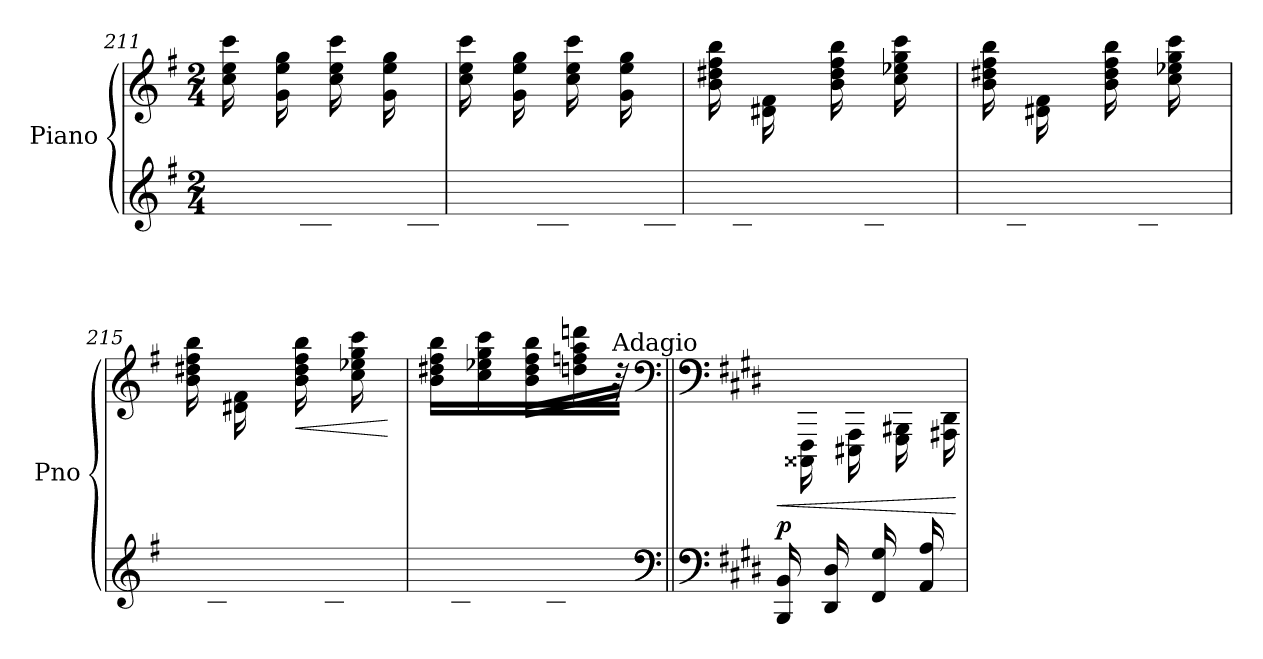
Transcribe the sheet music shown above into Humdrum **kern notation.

**kern	**kern	**dynam
*part1	*part1	*part1
*staff2	*staff1	*staff1/2
*I"Piano	*	*
*I'Pno	*	*
*clefG2	*clefG2	*
*k[f#]	*k[f#]	*
*G:	*G:	*
*M2/4	*M2/4	*
=211	=211	=211
*^	*	*
16ryy	2ryy	16cc\ 16ee\ 16ccc\LL	.
16e/ 16a#X/ 16b/	.	16ryy	.
16ryy	.	16g\ 16ee\ 16gg\	.
16B/ 16c/ 16e/ 16an/JJ	.	16ryy	.
16ryy	.	16cc\ 16ee\ 16ccc\LL	.
16e/ 16a#X/ 16b/	.	16ryy	.
16ryy	.	16g\ 16ee\ 16gg\	.
16B/ 16c/ 16e/ 16an/JJ	.	16ryy	.
=212	=212	=212	=212
16ryy	2ryy	16cc\ 16ee\ 16ccc\LL	.
16e/ 16a#X/ 16b/	.	16ryy	.
16ryy	.	16g\ 16ee\ 16gg\	.
16B/ 16c/ 16e/ 16an/JJ	.	16ryy	.
16ryy	.	16cc\ 16ee\ 16ccc\LL	.
16e/ 16a#X/ 16b/	.	16ryy	.
16ryy	.	16g\ 16ee\ 16gg\	.
16B/ 16c/ 16e/ 16an/JJ	.	16ryy	.
=213	=213	=213	=213
16ryy	2ryy	16b\ 16dd#X\ 16ff#\ 16bb\LL	.
16B/ 16d#X/ 16f#/ 16b/	.	16ryy	.
16ryy	.	16d#\ 16f#\	.
*clefF4	*	*	*
16BB/ 16B/JJ	.	16ryy	.
16ryy	.	16b\ 16dd#\ 16ff#\ 16bb\LL	.
*clefG2	*	*	*
16B/ 16d#/ 16f#/ 16b/	.	16ryy	.
16ryy	.	16cc\ 16ee-X\ 16gg\ 16ccc\	.
16d-X/ 16e-X/ 16g/ 16cc/JJ	.	16ryy	.
!!LO:LB:g=z
=214	=214	=214	=214
16ryy	2ryy	16b\ 16dd#X\ 16ff#\ 16bb\LL	.
16B/ 16d#X/ 16f#/ 16b/	.	16ryy	.
16ryy	.	16d#\ 16f#\	.
*clefF4	*	*	*
16BB/ 16B/JJ	.	16ryy	.
16ryy	.	16b\ 16dd#\ 16ff#\ 16bb\LL	.
*clefG2	*	*	*
16B/ 16d#/ 16f#/ 16b/	.	16ryy	.
16ryy	.	16cc\ 16ee-X\ 16gg\ 16ccc\	.
16d-X/ 16e-X/ 16g/ 16cc/JJ	.	16ryy	.
=215	=215	=215	=215
16ryy	2ryy	16b\ 16dd#X\ 16ff#\ 16bb\LL	.
16B/ 16d#X/ 16f#/ 16b/	.	16ryy	.
16ryy	.	16d#\ 16f#\	.
*clefF4	*	*	*
16BB/ 16B/JJ	.	16ryy	.
!	!	!	!LO:HP:b
16ryy	.	16b\ 16dd#\ 16ff#\ 16bb\LL	<
*clefG2	*	*	*
16B/ 16d#/ 16f#/ 16b/	.	16ryy	.
16ryy	.	16cc\ 16ee-X\ 16gg\ 16ccc\	.
16d-X/ 16e-X/ 16g/ 16cc/JJ	.	16ryy	.
*v	*v	*	*
.	.	[
=216	=216	=216
*^	*	*
16ryy	2ryy	16b\ 16dd#X\ 16ff#\ 16bb\LL	.
16B/ 16d#X/ 16f#/ 16b/	.	16ryy	.
16ryy	.	16cc\ 16ee-X\ 16gg\ 16ccc\	.
16d-X/ 16e-X/ 16g/ 16cc/JJ	.	16ryy	.
16ryy	.	16b\ 16dd#\ 16ff#\ 16bb\LL	.
16B/ 16d#X/ 16f#/ 16b/	.	16ryy	.
16ryy	.	16ddn\ 16ffn\ 16aa\ 16dddn\	.
32e-X/ 32fn/ 32a/ 32dd/JJk	.	32ryy	.
!	!	!LO:TX:a:t=Adagio	!
32ryy	.	32r	.
*v	*v	*	*
*clefF4	*clefF4	*
!!LO:LB:g=z
=217||	=217||	=217||
*clefF4	*clefF4	*
*k[f#c#g#d#]	*k[f#c#g#d#]	*
*E:	*E:	*
*8ba	*	*
!	!LO:TX:a:t=Vivo	!
!	!	!LO:HP:b
*	*^	*
!	!	!	!LO:DY:n=1:a=2
16BBBB/ 16BBB/LL	2ryy	16ryy	< p
16ryy	.	16CCC##X\ 16FFF#\	.
16DDD#/ 16DD#/	.	16ryy	.
16ryy	.	16EEE#X\ 16AAA\JJ	.
16FFF#/ 16GG#/LL	.	16ryy	.
16ryy	.	16GGG#\ 16BBB#X\	.
16AAA/ 16AA/	.	16ryy	.
16ryy	.	16AAA#X\ 16DD#\JJ	.
*	*v	*v	*
.	.	[
*	*X8ba	*
=	=	=
*-	*-	*-
